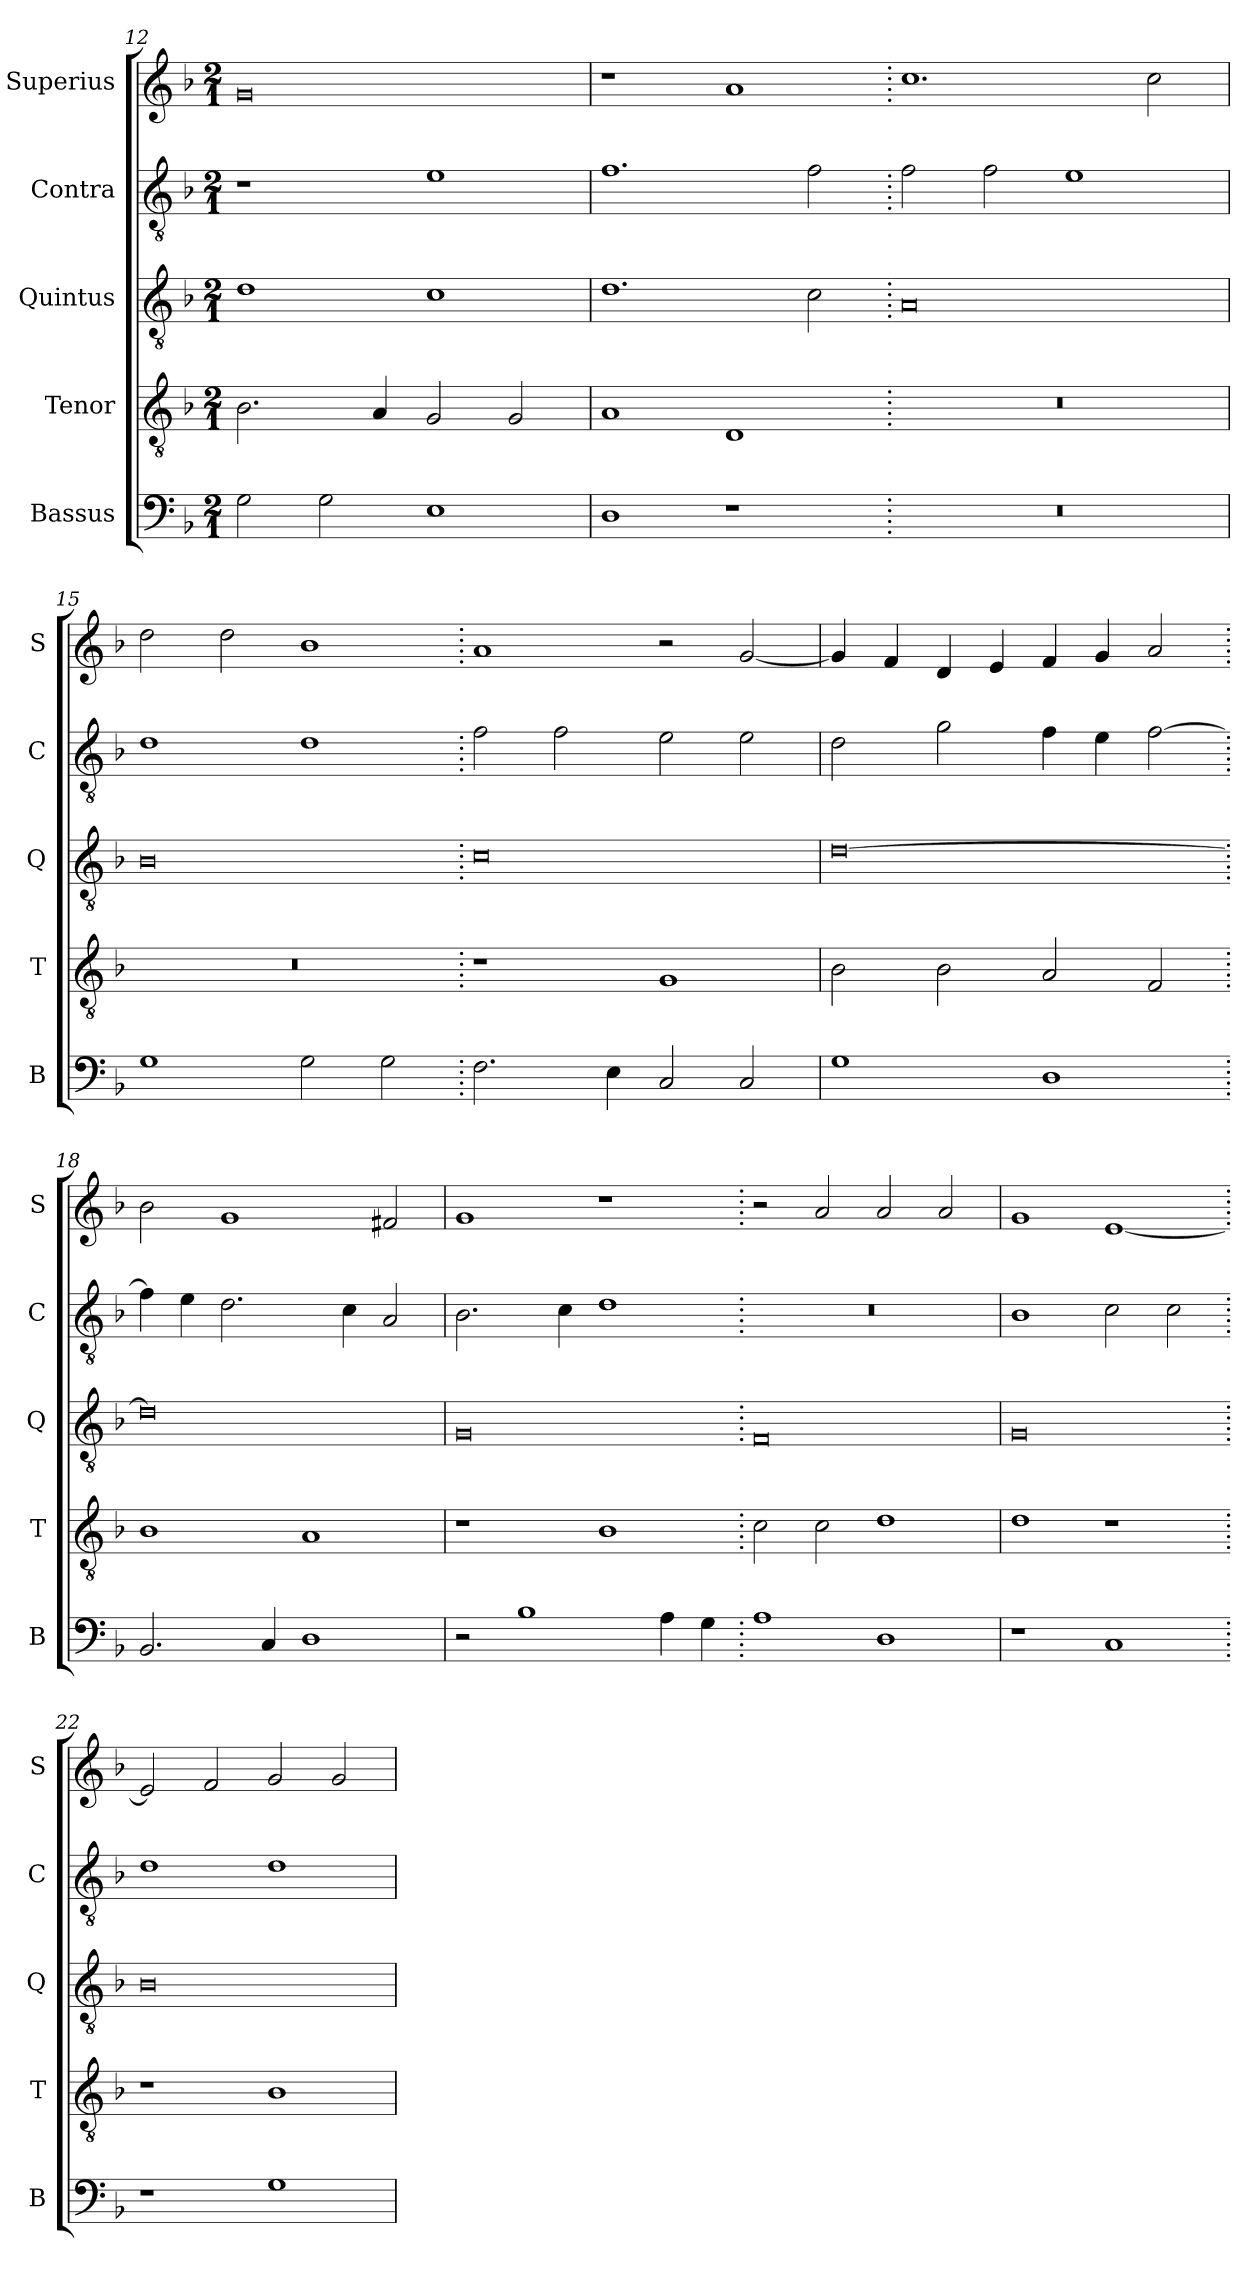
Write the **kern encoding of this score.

**kern	**kern	**kern	**kern	**kern
*part5	*part4	*part3	*part2	*part1
*staff5	*staff4	*staff3	*staff2	*staff1
*I"Bassus	*I"Tenor	*I"Quintus	*I"Contra	*I"Superius
*I'B	*I'T	*I'Q	*I'C	*I'S
*clefF4	*clefGv2	*clefGv2	*clefGv2	*clefG2
*k[b-]	*k[b-]	*k[b-]	*k[b-]	*k[b-]
*M2/1	*M2/1	*M2/1	*M2/1	*M2/1
=12	=12	=12	=12	=12
2G\	2.B-\	1d	1r	0g
2G\	.	.	.	.
.	4A/	.	.	.
1E	2G/	1c	1e	.
.	2G/	.	.	.
=13	=13	=13	=13	=13
1D	1A	1.d	1.f	1r
1r	1D	.	.	1a
.	.	2c\	2f\	.
=14.	=14.	=14.	=14.	=14.
0r	0r	0A	2f\	1.cc
.	.	.	2f\	.
.	.	.	1e	.
.	.	.	.	2cc\
=15	=15	=15	=15	=15
1G	0r	0B-	1d	2dd\
.	.	.	.	2dd\
2G\	.	.	1d	1b-
2G\	.	.	.	.
=16.	=16.	=16.	=16.	=16.
2.F\	1r	0c	2f\	1a
.	.	.	2f\	.
4E\	.	.	.	.
2C/	1G	.	2e\	2r
2C/	.	.	2e\	[2g/
=17	=17	=17	=17	=17
1G	2B-\	[0d	2d\	4g/]
.	.	.	.	4f/
.	2B-\	.	2g\	4d/
.	.	.	.	4e/
1D	2A/	.	4f\	4f/
.	.	.	4e\	4g/
.	2F/	.	[2f\	2a/
=18.	=18.	=18.	=18.	=18.
2.BB-/	1B-	0d]	4f\]	2b-\
.	.	.	4e\	.
.	.	.	2.d\	1g
4C/	.	.	.	.
1D	1A	.	.	.
.	.	.	4c\	.
.	.	.	2A/	2f#X/
=19	=19	=19	=19	=19
2r	1r	0G	2.B-\	1g
1B-	.	.	.	.
.	.	.	4c\	.
.	1B-	.	1d	1r
4A\	.	.	.	.
4G\	.	.	.	.
=20.	=20.	=20.	=20.	=20.
1A	2c\	0F	0r	2r
.	2c\	.	.	2a/
1D	1d	.	.	2a/
.	.	.	.	2a/
=21	=21	=21	=21	=21
1r	1d	0G	1B-	1g
1C	1r	.	2c\	[1e
.	.	.	2c\	.
=22.	=22.	=22.	=22.	=22.
1r	1r	0B-	1d	2e/]
.	.	.	.	2f/
1G	1B-	.	1d	2g/
.	.	.	.	2g/
=	=	=	=	=
*-	*-	*-	*-	*-
